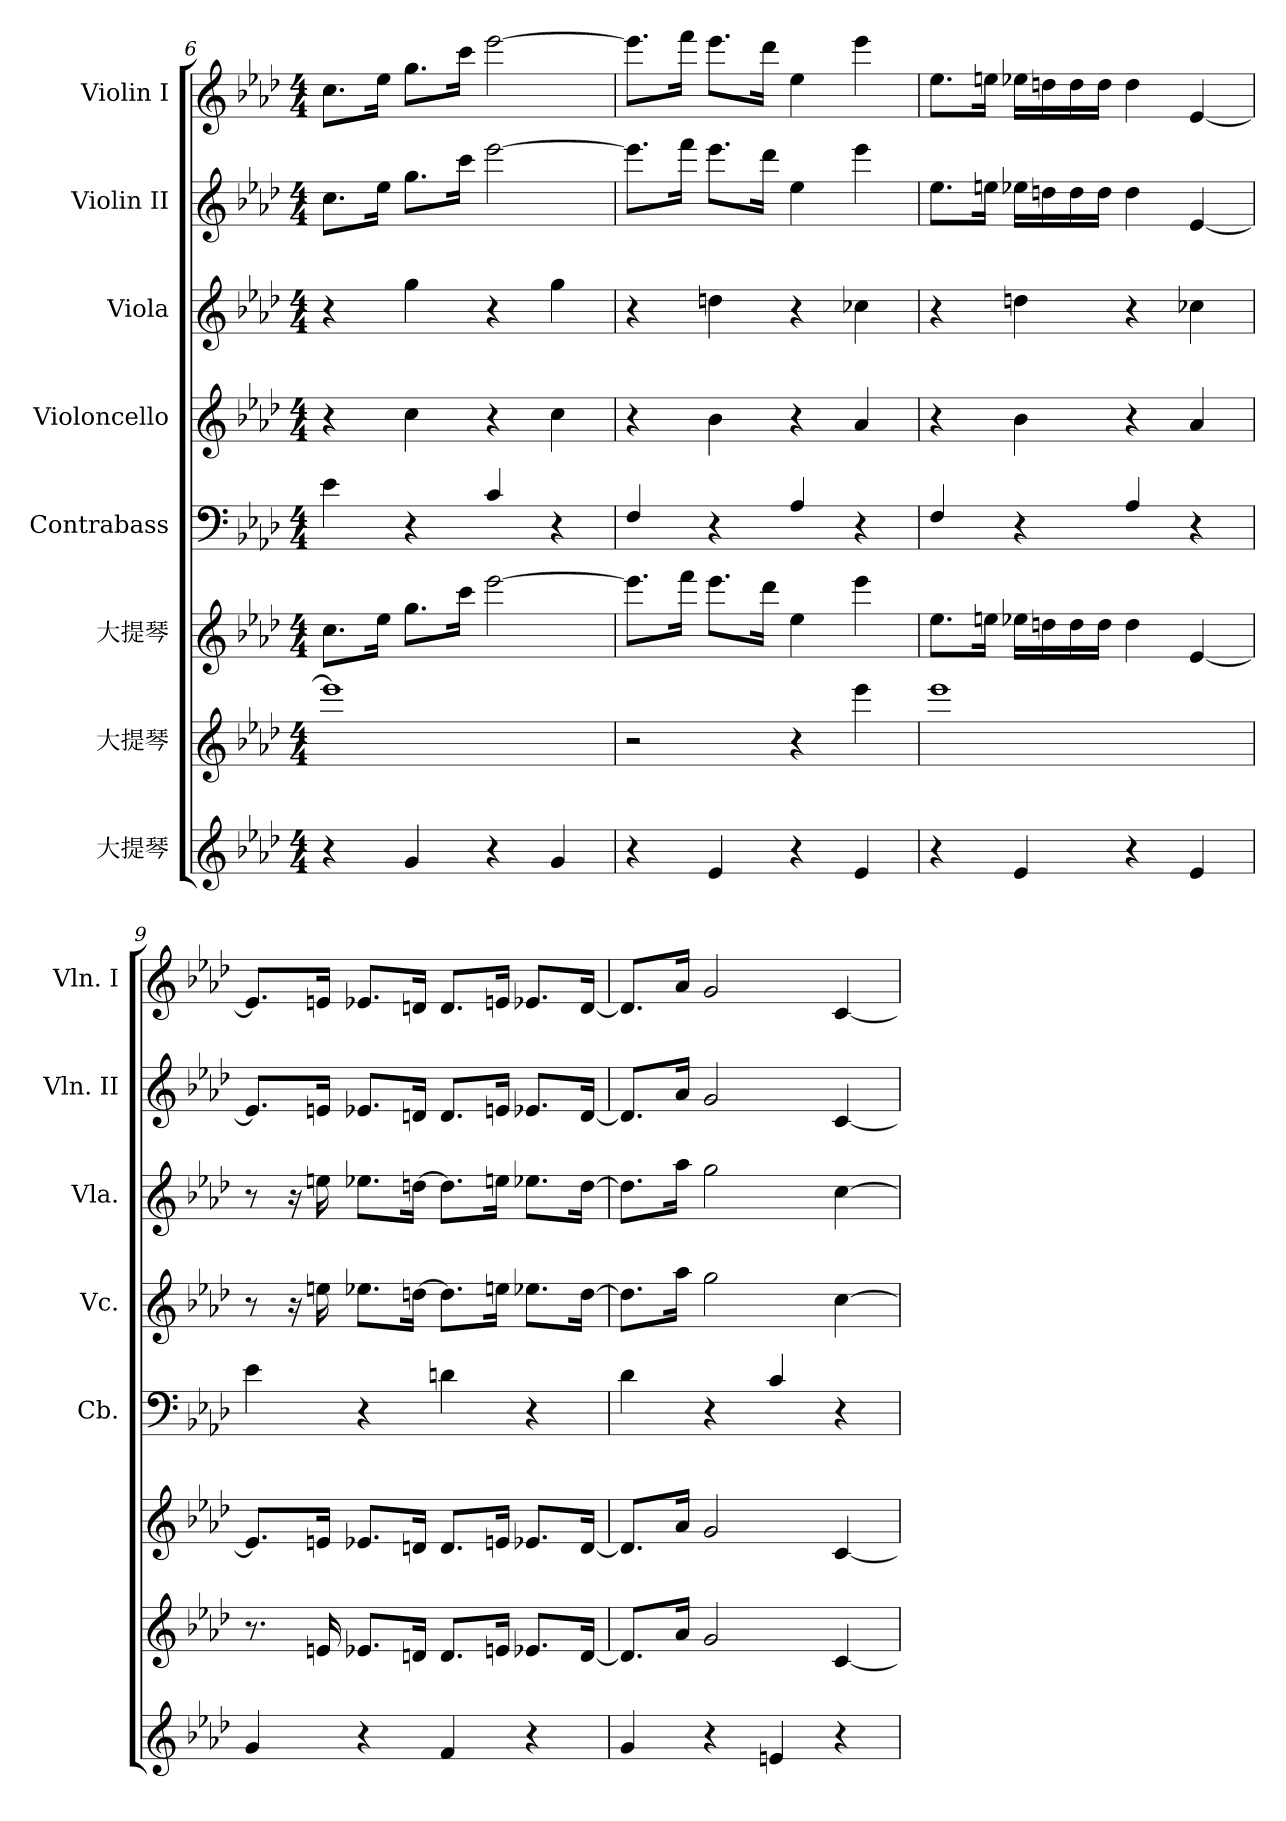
**kern	**kern	**kern	**kern	**kern	**kern	**kern	**kern
*part8	*part7	*part6	*part5	*part4	*part3	*part2	*part1
*staff8	*staff7	*staff6	*staff5	*staff4	*staff3	*staff2	*staff1
*I"大提琴	*I"大提琴	*I"大提琴	*I"Contrabass	*I"Violoncello	*I"Viola	*I"Violin II	*I"Violin I
*	*	*	*I'Cb.	*I'Vc.	*I'Vla.	*I'Vln. II	*I'Vln. I
!!LO:PB:g=z
*clefG2	*clefG2	*clefG2	*clefF4	*clefG2	*clefG2	*clefG2	*clefG2
*	*	*	*ITrd7c12	*	*	*	*
*k[b-e-a-d-]	*k[b-e-a-d-]	*k[b-e-a-d-]	*k[b-e-a-d-]	*k[b-e-a-d-]	*k[b-e-a-d-]	*k[b-e-a-d-]	*k[b-e-a-d-]
*M4/4	*M4/4	*M4/4	*M4/4	*M4/4	*M4/4	*M4/4	*M4/4
=6	=6	=6	=6	=6	=6	=6	=6
4r	1eee-]	8.cc\L	4E-\	4r	4r	8.cc\L	8.cc\L
.	.	16ee-\Jk	.	.	.	16ee-\Jk	16ee-\Jk
4g/	.	8.gg\L	4r	4cc\	4gg\	8.gg\L	8.gg\L
.	.	16ccc\Jk	.	.	.	16ccc\Jk	16ccc\Jk
4r	.	[2eee-\	4C/	4r	4r	[2eee-\	[2eee-\
4g/	.	.	4r	4cc\	4gg\	.	.
=7	=7	=7	=7	=7	=7	=7	=7
4r	2r	8.eee-\L]	4FF/	4r	4r	8.eee-\L]	8.eee-\L]
.	.	16fff\Jk	.	.	.	16fff\Jk	16fff\Jk
4e-/	.	8.eee-\L	4r	4b-\	4ddn\	8.eee-\L	8.eee-\L
.	.	16ddd-\Jk	.	.	.	16ddd-\Jk	16ddd-\Jk
4r	4r	4ee-\	4AA-/	4r	4r	4ee-\	4ee-\
4e-/	4eee-\	4eee-\	4r	4a-/	4cc-X\	4eee-\	4eee-\
=8	=8	=8	=8	=8	=8	=8	=8
4r	1eee-	8.ee-\L	4FF/	4r	4r	8.ee-\L	8.ee-\L
.	.	16een\Jk	.	.	.	16een\Jk	16een\Jk
4e-/	.	16ee-X\LL	4r	4b-\	4ddn\	16ee-X\LL	16ee-X\LL
.	.	16ddn\	.	.	.	16ddn\	16ddn\
.	.	16dd\	.	.	.	16dd\	16dd\
.	.	16dd\JJ	.	.	.	16dd\JJ	16dd\JJ
4r	.	4dd\	4AA-/	4r	4r	4dd\	4dd\
4e-/	.	[4e-/	4r	4a-/	4cc-X\	[4e-/	[4e-/
=9	=9	=9	=9	=9	=9	=9	=9
4g/	8.r	8.e-/L]	4E-\	8r	8r	8.e-/L]	8.e-/L]
.	.	.	.	16r	16r	.	.
.	16en/	16en/Jk	.	16een\	16een\	16en/Jk	16en/Jk
4r	8.e-X/L	8.e-X/L	4r	8.ee-X\L	8.ee-X\L	8.e-X/L	8.e-X/L
.	16dn/Jk	16dn/Jk	.	[16ddn\Jk	[16ddn\Jk	16dn/Jk	16dn/Jk
4f/	8.d/L	8.d/L	4Dn\	8.dd\L]	8.dd\L]	8.d/L	8.d/L
.	16en/Jk	16en/Jk	.	16een\Jk	16een\Jk	16en/Jk	16en/Jk
4r	8.e-X/L	8.e-X/L	4r	8.ee-X\L	8.ee-X\L	8.e-X/L	8.e-X/L
.	[16d/Jk	[16d/Jk	.	[16dd\Jk	[16dd\Jk	[16d/Jk	[16d/Jk
!!LO:PB:g=z
=10	=10	=10	=10	=10	=10	=10	=10
4g/	8.d/L]	8.d/L]	4D-\	8.dd\L]	8.dd\L]	8.d/L]	8.d/L]
.	16a-/Jk	16a-/Jk	.	16aa-\Jk	16aa-\Jk	16a-/Jk	16a-/Jk
4r	2g/	2g/	4r	2gg\	2gg\	2g/	2g/
4en/	.	.	4C/	.	.	.	.
4r	[4c/	[4c/	4r	[4cc\	[4cc\	[4c/	[4c/
=	=	=	=	=	=	=	=
*-	*-	*-	*-	*-	*-	*-	*-
